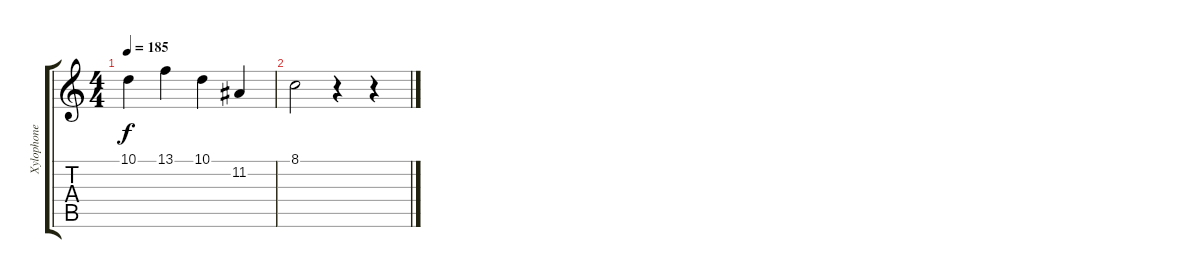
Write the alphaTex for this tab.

\track ("Xylophone Thingy" "Xylophone ") {instrument percussiveorgan}
\staff {score tabs}
\tuning (E4 B3 G3 D3 A2 E2) {hide}
\ts (4 4)
\tempo 185
\clef g2
\ks c
10.1.4{dy f} 13.1.4 10.1.4 11.2.4 |
8.1.2 r.4 r.4
